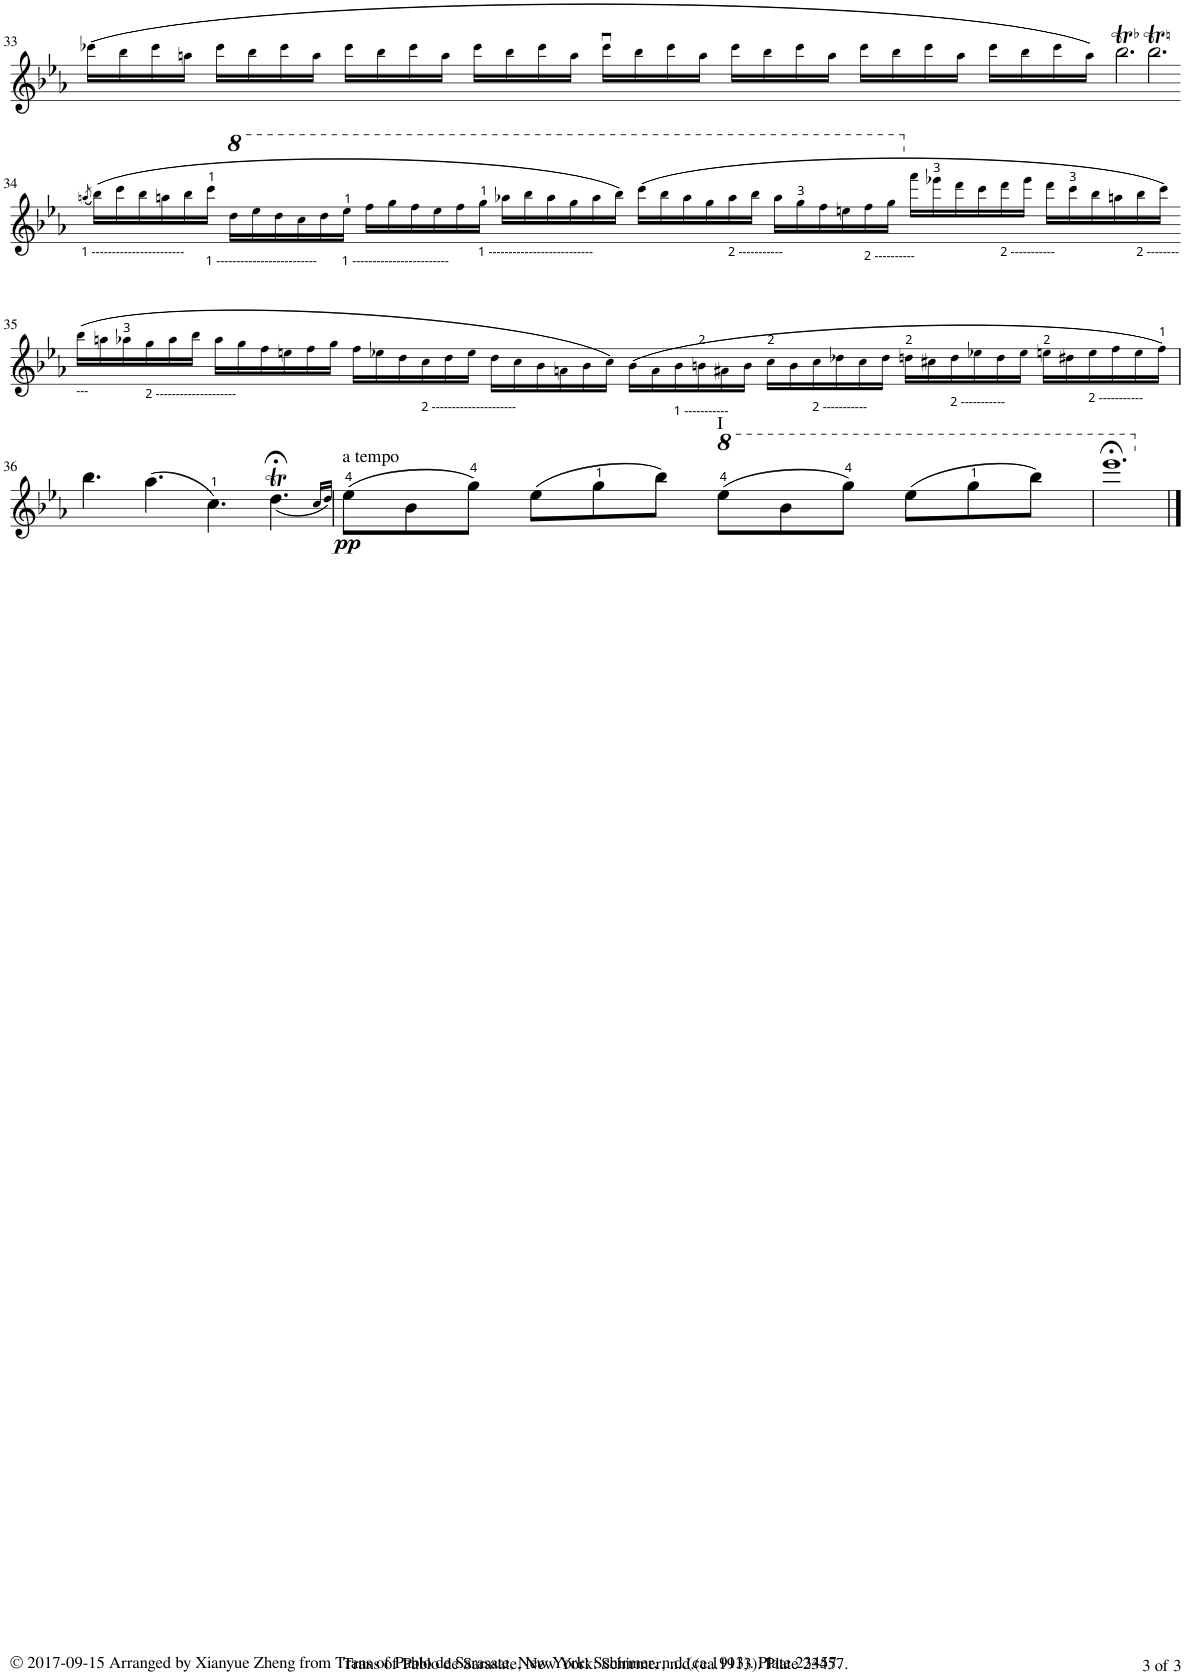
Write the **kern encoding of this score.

**kern	**dynam
*part1	*part1
*staff1	*staff1
*I"Violin	*
*I'Vln	*
!!LO:PB:g=z
*clefG2	*
*k[b-e-a-]	*
*M12/8	*
=33	=33
(16ccc-X!\LL	.
16bb-!\	.
16ccc-!\	.
16aan!\JJ	.
16ccc-!\LL	.
16bb-!\	.
16ccc-!\	.
16aa!\JJ	.
16ccc-!\LL	.
16bb-!\	.
16ccc-!\	.
16aa!\JJ	.
16ccc-!\LL	.
16bb-!\	.
16ccc-!\	.
16aa!\JJ	.
16ccc-u!\LL	.
16bb-!\	.
16ccc-!\	.
16aa!\JJ	.
16ccc-!\LL	.
16bb-!\	.
16ccc-!\	.
16aa!\JJ	.
16ccc-!\LL	.
16bb-!\	.
16ccc-!\	.
16aa!\JJ	.
16ccc-!\LL	.
16bb-!\	.
16ccc-!\	.
16aa!\JJ)	.
2.bb-T\	.
2.bb-T\	.
!!LO:LB:g=z
=34-	=34-
(8qaan/	.
(16bb-!\LL)	.
16ccc!\	.
16bb-!\	.
16aan!\	.
16bb-!\	.
16ccc!\JJ	.
*8va	*
16ddd!\LL	.
16eee-!\	.
16ddd!\	.
16ccc!\	.
16ddd!\	.
16eee-!\JJ	.
16fff!\LL	.
16ggg!\	.
16fff!\	.
16eee-!\	.
16fff!\	.
16ggg!\JJ	.
16aaa-X!\LL	.
16bbb-!\	.
16aaa-!\	.
16ggg!\	.
16aaa-!\	.
16bbb-!\JJ)	.
(16cccc!\LL	.
16bbb-!\	.
16aaa-!\	.
16ggg!\	.
16aaa-!\	.
16bbb-!\JJ	.
16aaa-!\LL	.
16ggg!\	.
16fff!\	.
16eeen!\	.
16fff!\	.
16ggg!\JJ	.
*X8va	*
16fff!\LL	.
16eee-X!\	.
16ddd!\	.
16ccc!\	.
16ddd!\	.
16eee-!\JJ	.
16ddd!\LL	.
16ccc!\	.
16bb-!\	.
16aan!\	.
16bb-!\	.
16ccc!\JJ)	.
!!LO:LB:g=z
=35-	=35-
(16bb-!\LL	.
16aan!\	.
16aa-X!\	.
16gg!\	.
16aa-!\	.
16bb-!\JJ	.
16aa-!\LL	.
16gg!\	.
16ff!\	.
16een!\	.
16ff!\	.
16gg!\JJ	.
16ff!\LL	.
16ee-X!\	.
16dd!\	.
16cc!\	.
16dd!\	.
16ee-!\JJ	.
16dd!\LL	.
16cc!\	.
16b-!\	.
16an!\	.
16b-!\	.
16cc!\JJ)	.
(16b-!\LL	.
16a!\	.
16b-!\	.
16bn!\	.
16a#X!\	.
16b!\JJ	.
16cc!\LL	.
16b!\	.
16cc!\	.
16dd-X!\	.
16cc!\	.
16dd-!\JJ	.
16ddn!\LL	.
16cc#X!\	.
16dd!\	.
16ee-X!\	.
16dd!\	.
16ee-!\JJ	.
16een!\LL	.
16dd#X!\	.
16ee!\	.
16ff!\	.
16ee!\	.
16ff!\JJ)	.
!!LO:LB:g=z
=36	=36
4.bb-\	.
(4.aa-\	.
4.cc\)	.
(<4.dd;<t\	.
16qcc/LL	.
16qdd/JJ)	.
=37	=37
!LO:TX:a:t=a tempo	!
!	!LO:DY:b
(8ee-\L	pp
8b-\	.
8gg\J)	.
(8ee-\L	.
8gg\	.
8bb-\J)	.
*8va	*
!LO:TX:a:t=I	!
(8eee-\L	.
8bb-\	.
8ggg\J)	.
(8eee-\L	.
8ggg\	.
8bbb-\J)	.
=38	=38
1.eeee-;<	.
*X8va	*
==	==
*-	*-
